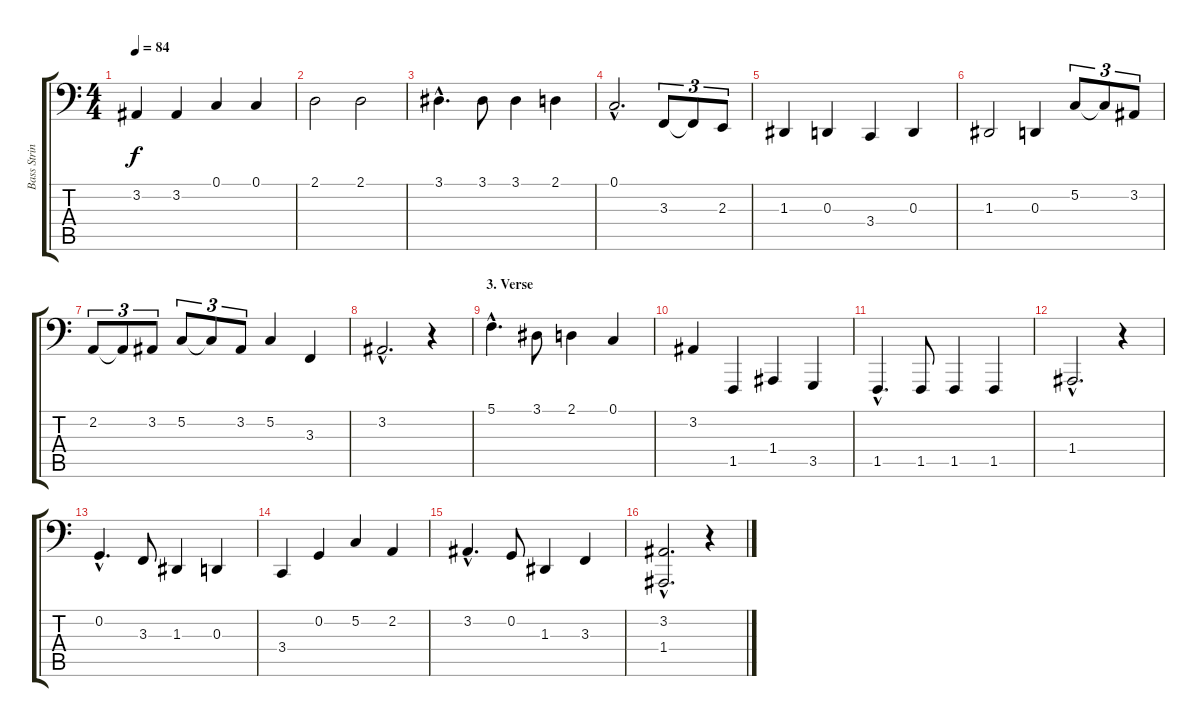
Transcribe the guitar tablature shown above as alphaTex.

\track ("Bass Strings" "Bass Strin") {instrument stringensemble1}
\staff {score tabs}
\tuning (C3 G2 D2 A1 E1 B0) {hide}
\ts (4 4)
\tempo 84
\clef f4
\ks c
3.2.4{dy f} 3.2.4 0.1.4 0.1.4 |
2.1.2 2.1.2 |
3.1{hac}.4{d} 3.1.8 3.1.4 2.1.4 |
0.1{hac}.2{d} 3.3.8{tu (3 2)} 3.3{t}.8{tu (3 2)} 2.3.8{tu (3 2)} |
1.3.4 0.3.4 3.4.4 0.3.4 |
1.3.2 0.3.4 5.2.8{tu (3 2)} 5.2{t}.8{tu (3 2)} 3.2.8{tu (3 2)} |
2.2.8{tu (3 2)} 2.2{t}.8{tu (3 2)} 3.2.8{tu (3 2)} 5.2.8{tu (3 2)} 5.2{t}.8{tu (3 2)} 3.2.8{tu (3 2)} 5.2.4 3.3.4 |
3.2{hac}.2{d} r.4 |
\section ("" "3. Verse")
5.1{hac}.4{d} 3.1.8 2.1.4 0.1.4 |
3.2.4 1.5.4 1.4.4 3.5.4 |
1.5{hac}.4{d} 1.5.8 1.5.4 1.5.4 |
1.4{hac}.2{d} r.4 |
0.2{hac}.4{d} 3.3.8 1.3.4 0.3.4 |
3.4.4 0.2.4 5.2.4 2.2.4 |
3.2{hac}.4{d} 0.2.8 1.3.4 3.3.4 |
(3.2{hac} 1.4{hac}).2{d} r.4
